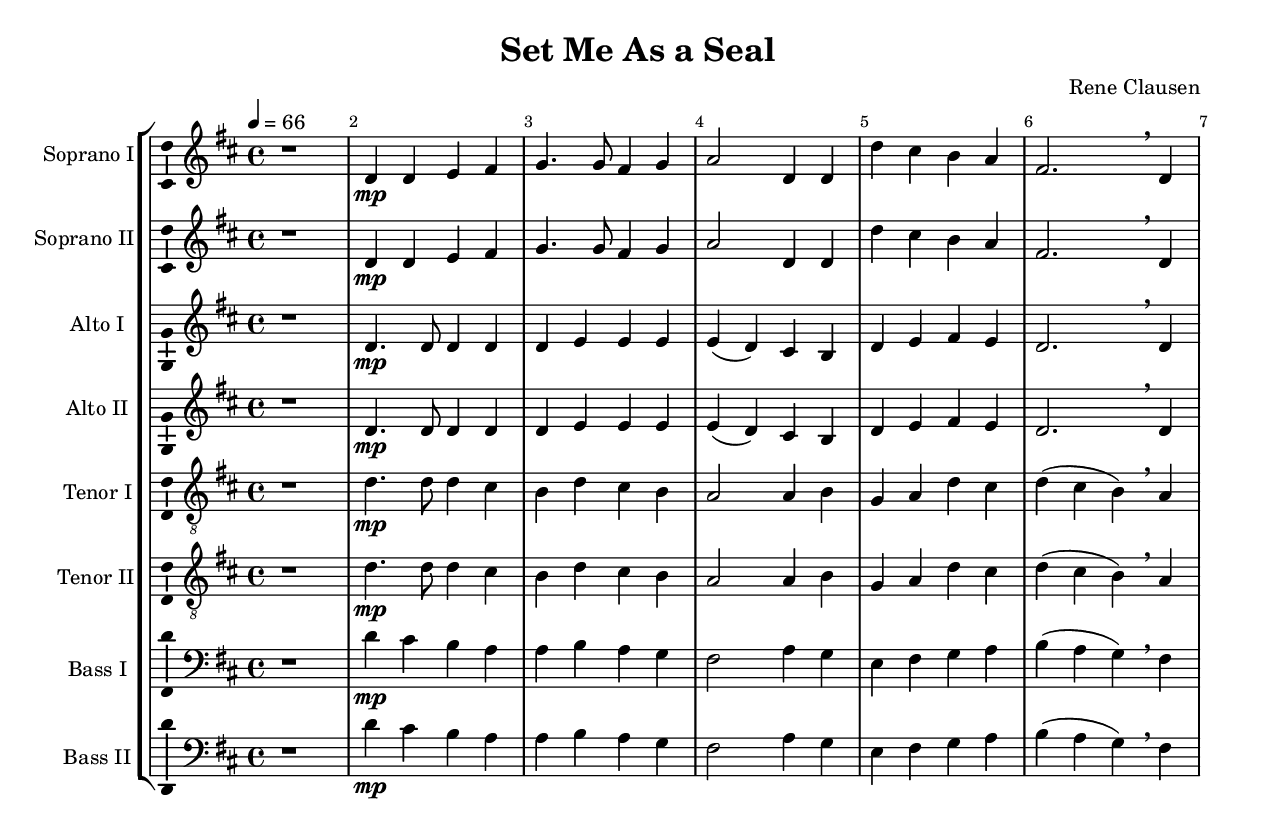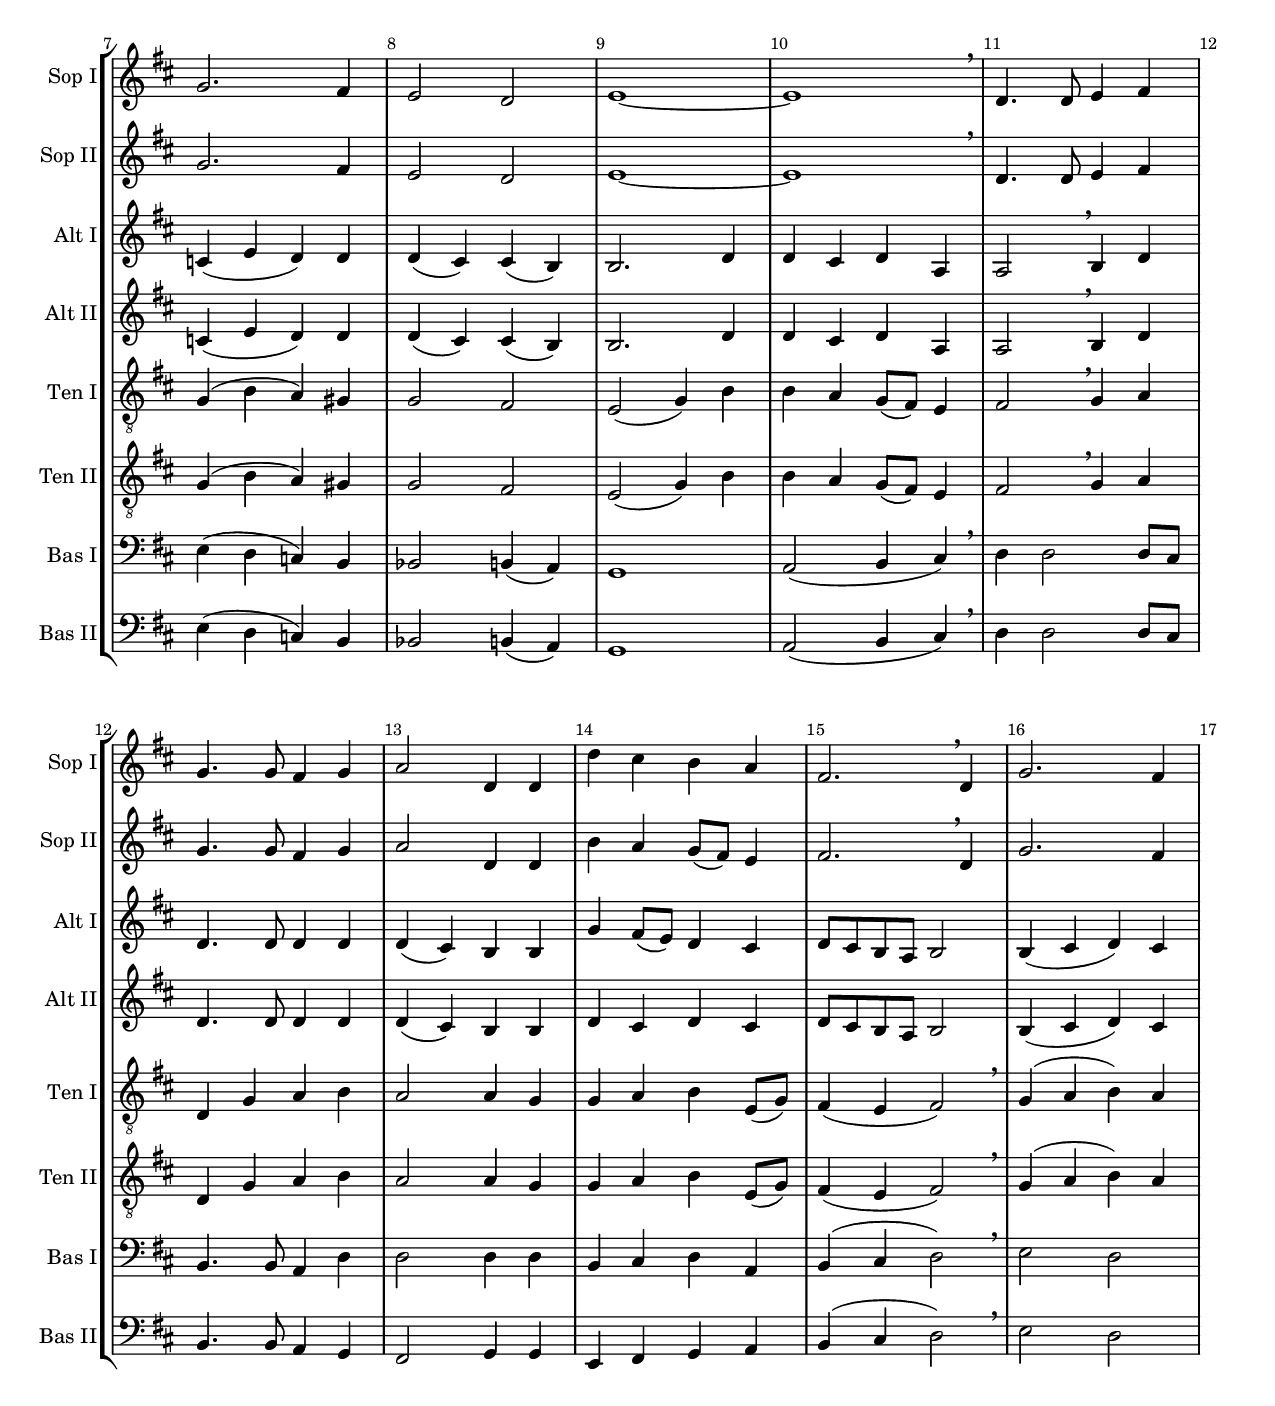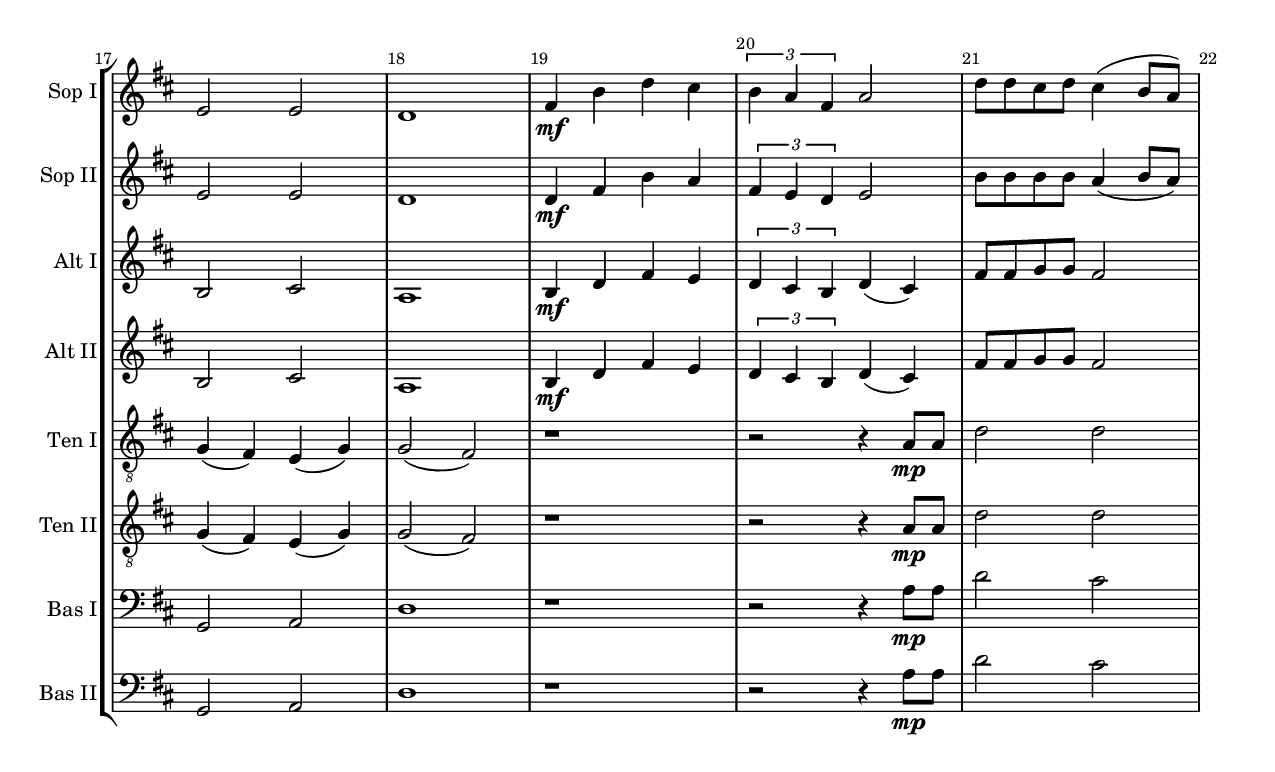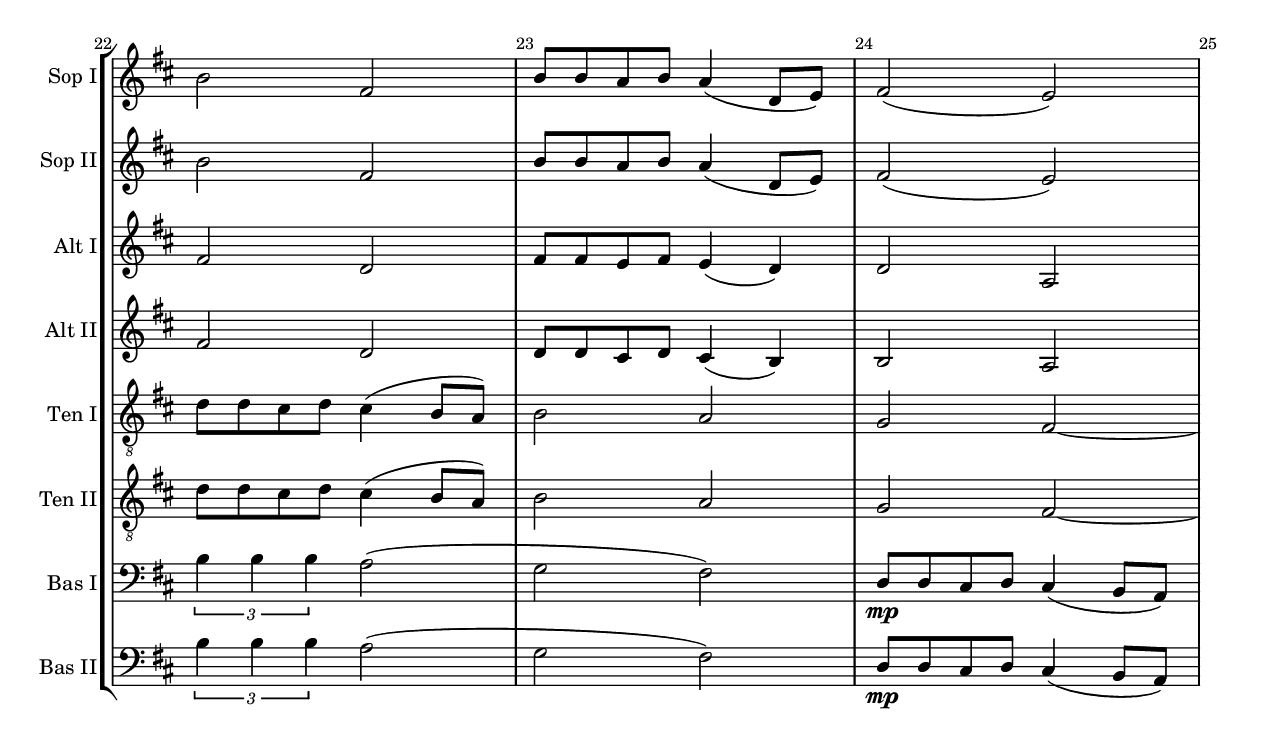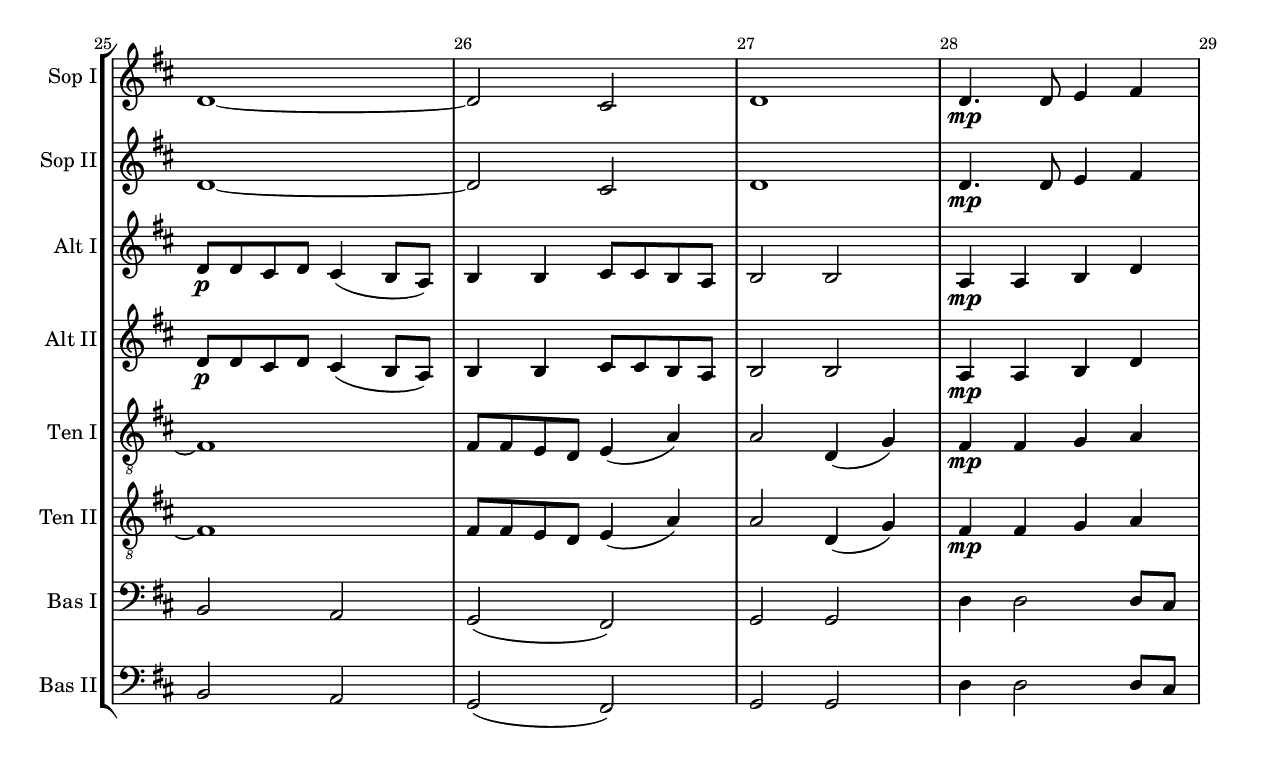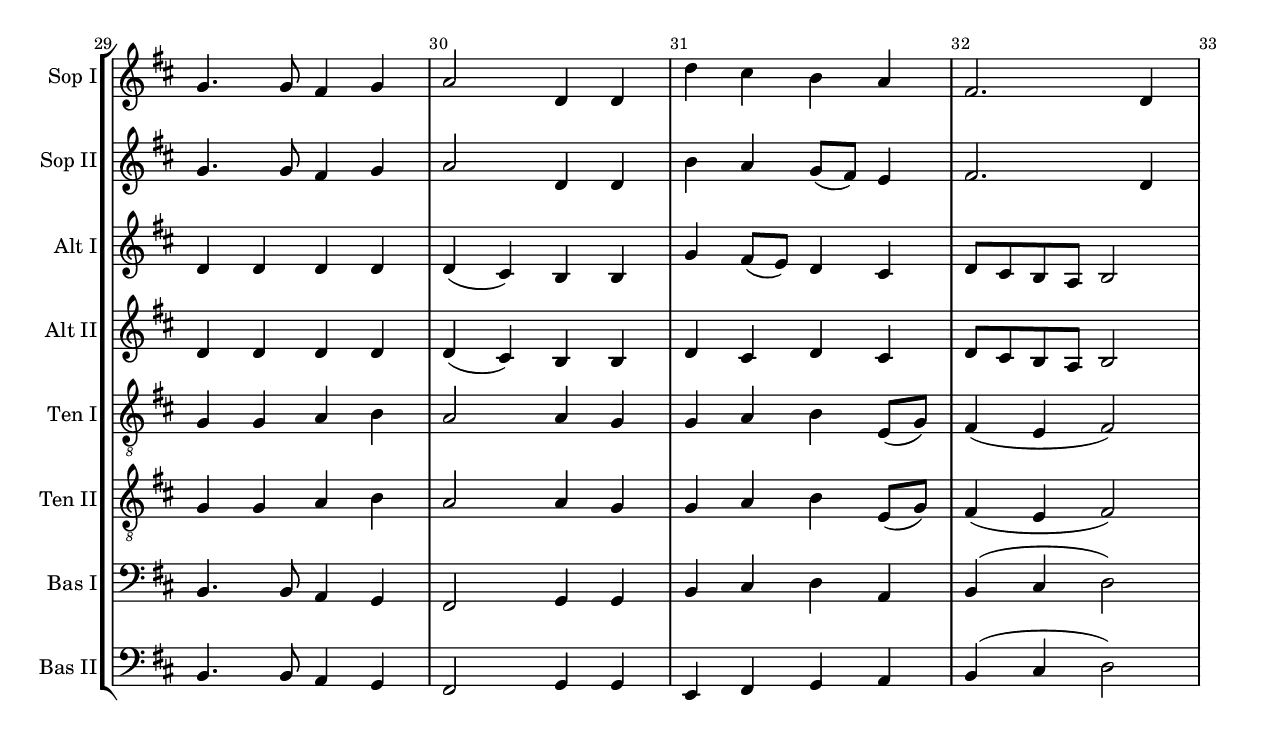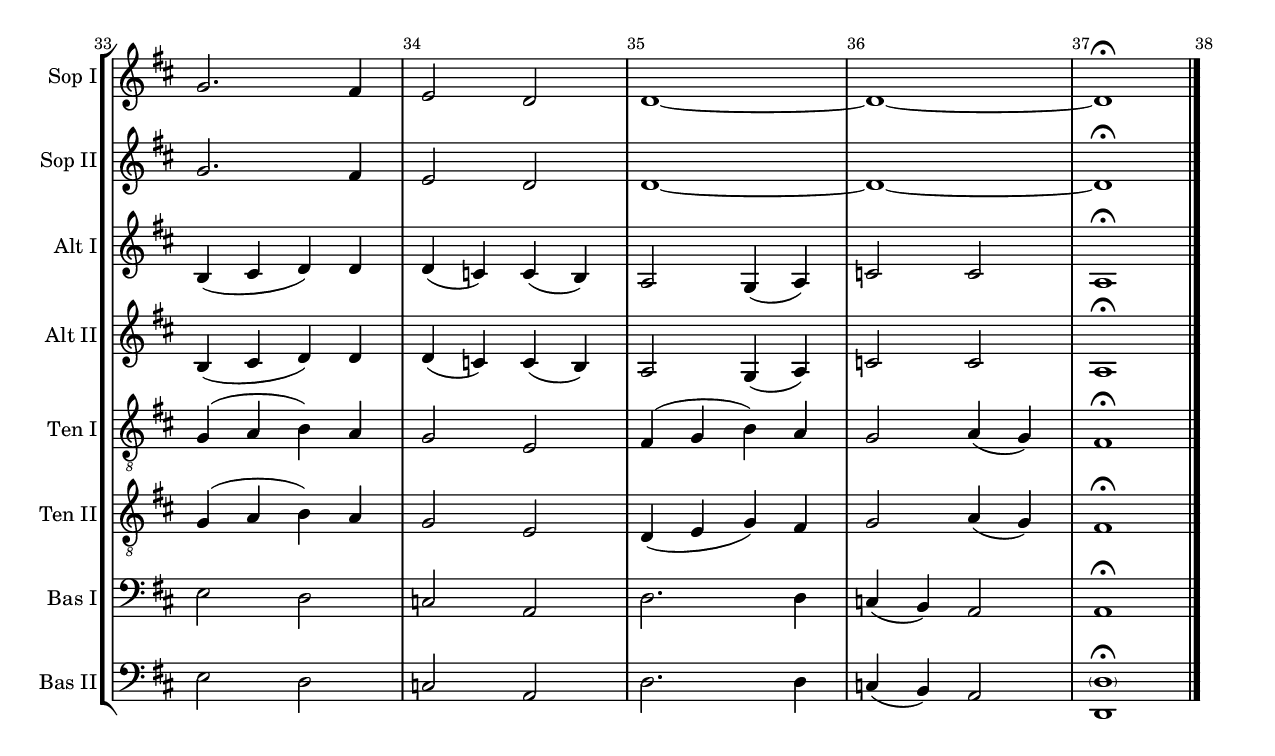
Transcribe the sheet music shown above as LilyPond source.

\version "2.19.49"

\header {
  title = "Set Me As a Seal"
  composer = "Rene Clausen"
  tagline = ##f
}

dominantMinVolume = #0.6
dominantMaxVolume = #1.0
dominantPanPosition = #0.8

diminishedMinVolume = #0.3
diminishedMaxVolume = #0.6
diminishedPanPosition = #-0.8

allMinVolume = #0.4
allMaxVolume = #1.0
allPanPosition = #0.0

metronomeMinVolume = #0.4
metronomeMaxVolume = #0.6
metronomePanPosition = #0.0

keyAndTimeSignature = {
  \key d \major
  \time 4/4
}

sopranoMusic = \relative c' {
  \keyAndTimeSignature
  \tempo 4 = 66
  \set Score.markFormatter = #format-mark-box-letters
  %
  % Extra Measure for Metronome lead-in
  %
  r1 |
  
  %
  % Main music starts here
  %

  d4\mp d4 e4 fis4 |
  g4. g8 fis4 g4 |
  a2 d,4 d4 |
  d'4 cis4 b4 a4 |
  fis2. \breathe d4 | \break
  
  g2. fis4 |
  e2 d2 |
  e1~ |
  e1 \breathe |
  d4. d8 e4 fis4 | \break
  
  g4. g8 fis4 g4 |
  a2 d,4 d4 |
  \tag #'sopranoOne {
    d'4 cis4 b4 a4 |
  }
  \tag #'sopranoTwo {
    b4 a4 g8( fis8) e4 |
  }
  fis2. \breathe d4 |
  g2. fis4 | \break
  
  e2 e2 |
  d1 |
  \tag #'sopranoOne {
    fis4\mf b4 d4 cis4 |
    \tuplet 3/2 { b4 a4 fis4 } a2 |
    d8 d8 cis8 d8 cis4( b8 a8) |
  }
  \tag #'sopranoTwo {
    d,4\mf fis4 b4 a4 |
    \tuplet 3/2 { fis4 e4 d4 } e2 |
    b'8 b8 b8 b8 a4( b8 a8) |
  }
  \break
  
  b2 fis2 |
  b8 b8 a8 b8 a4( d,8 e8) |
  fis2( e2) | \break
  
  d1~ |
  d2 cis2 |
  d1 |
  d4.\mp d8 e4 fis4 | \break
  
  g4. g8 fis4 g4 |
  a2 d,4 d4 |
  \tag #'sopranoOne {
    d'4 cis4 b4 a4 |
  }
  \tag #'sopranoTwo {
    b4 a4 g8( fis8) e4 |
  }
  fis2. d4 | \break
  
  g2. fis4 |
  e2 d2 |
  d1~ |
  d1~ |
  d1\fermata \bar "|."
}

altoMusic = \relative c' {
  \keyAndTimeSignature
  
  %
  % Extra Measure for Metronome lead-in
  %
  
  r1 |
  
  %
  % Main music starts here
  %

  d4.\mp d8 d4 d4 |
  d4 e4 e4 e4 |
  e4( d4) cis4 b4 |
  d4 e4 fis4 e4 |
  d2. \breathe d4 |
  
  c4( e4 d4) d4 |
  d4( cis4) cis4( b4) |
  b2. d4 |
  d4 cis4 d4 a4 |
  a2 \breathe b4 d4 |
  
  d4. d8 d4 d4 |
  d4( cis4) b4 b4 |
  \tag #'altoOne {
    g'4 fis8( e8) d4 cis4 |
  }
  \tag #'altoTwo {
    d4 cis4 d4 cis4 |
  }
  d8 cis8 b8 a8 b2 |
  b4( cis4 d4) cis4 |
  
  b2 cis2 |
  a1 |
  b4\mf d4 fis4 e4 |
  \tuplet 3/2 { d4 cis4 b4 } d4( cis4) |
  fis8 fis8 g8 g8 fis2 |
  
  fis2 d2 |
  \tag #'altoOne {
    fis8 fis8 e8 fis8 e4( d4) |
    d2 a2 |
  }
  \tag #'altoTwo {
    d8 d8 cis8 d8 cis4( b4) |
    b2 a2 |
  }
  
  d8\p d8 cis8 d8 cis4( b8 a8) |
  b4 b4 cis8 cis8 b8 a8 |
  b2 b2 |
  a4\mp a4 b4 d4 |
  
  d4 d4 d4 d4 |
  d4( cis4) b4 b4 |
  \tag #'altoOne {
    g'4 fis8( e8) d4 cis4 |
  }
  \tag #'altoTwo {
    d4 cis4 d4 cis4 |
  }
  d8 cis8 b8 a8 b2 |
  
  b4( cis4 d4) d4 |
  d4( c4) c4( b4) |
  a2 g4( a4) |
  c2 c2 |
  a1\fermata \bar "|."
}

tenorMusic = \relative c' {
  \keyAndTimeSignature
  \clef "treble_8"
  
  %
  % Extra Measure for Metronome lead-in
  %
  
  r1 |
  
  %
  % Main music starts here
  %

  d4.\mp d8 d4 cis4 |
  b4 d4 cis4 b4 |
  a2 a4 b4 |
  g4 a4 d4 cis4 |
  d4( cis4 b4) \breathe a4 |
  
  g4( b4 a4) gis4 |
  g2 fis2 |
  e2( g4) b4 |
  b4 a4 g8( fis8) e4 |
  fis2 \breathe g4 a4 |
  
  d,4 g4 a4 b4 |
  a2 a4 g4 |
  g4 a4 b4 e,8( g8) |
  fis4( e4 fis2) \breathe |
  g4( a4 b4) a4 |
  
  g4( fis4) e4( g4) |
  g2( fis2) |
  r1 |
  r2 r4 a8\mp a8 |
  d2 d2 |
  
  d8 d8 cis8 d8 cis4( b8 a8) |
  b2 a2 |
  g2 fis2~ |
  
  fis1 |
  fis8 fis8 e8 d8 e4( a4) |
  a2 d,4( g4) |
  fis4\mp fis4 g4 a4 |
  
  g4 g4 a4 b4 |
  a2 a4 g4 |
  g4 a4 b4 e,8( g8) |
  fis4( e4 fis2) |
  
  g4( a4 b4) a4 |
  g2 e2 |
  \tag #'tenorOne {
    fis4( g4 b4) a4 |
  }
  \tag #'tenorTwo {
    d,4( e4 g4) fis4 |
  }
  g2 a4( g4) |
  fis1\fermata \bar "|."
}

bassMusic = \relative c' {
  \keyAndTimeSignature
  \clef bass
  
  %
  % Extra Measure for Metronome lead-in
  %
  
  r1 |
  
  %
  % Main music starts here
  %

  d4\mp cis4 b4 a4 |
  a4 b4 a4 g4 |
  fis2 a4 g4 |
  e4 fis4 g4 a4 |
  b4( a4 g4) \breathe fis4 |
  
  e4( d4 c4) b4 |
  bes2 b4( a4) |
  g1 |
  a2( b4 cis4) \breathe |
  d4 d2 d8 cis8 |
  
  b4. b8 a4
  \tag #'bassOne {
    d4 |
    d2 d4 d4 |
    b4 cis4 d4 a4 |
  }
  \tag #'bassTwo {
    g4 |
    fis2 g4 g4 |
    e4 fis4 g4 a4 |
  }
  b4( cis4 d2) \breathe |
  e2 d2 |
  
  g,2 a2 |
  d1 |
  r1 |
  r2 r4 a'8\mp a8 |
  d2 cis2 |
  
  \tuplet 3/2 { b4 b4 b4 } a2( |
  g2 fis2) |
  d8\mp d8 cis8 d8 cis4( b8 a8) |
  
  b2 a2 |
  g2( fis2) |
  g2 g2 |
  d'4 d2 d8 cis8 |
  
  b4. b8 a4 g4 |
  fis2 g4 g4 |
  \tag #'bassOne {
    b4 cis4 d4 a4 |
  }
  \tag #'bassTwo {
    e4 fis4 g4 a4 |
  }
  b4( cis4 d2) |
  
  e2 d2 |
  c2 a2 |
  d2. d4 |
  c4( b4) a2 |
  \tag #'bassOne {
    a1\fermata
  }
  \tag #'bassTwo {
    <\parenthesize d d,>1\fermata
  }
  \bar "|."
}

%
% Note that the Metronome track has a lead in measure
%
metronomeMusic = \drummode {
  \keyAndTimeSignature

  %
  % Extra Measure for Metronome lead-in
  %
  
  cl4 cl4 cl4 cl4 |
  
  %
  % Main music starts here
  %

  cl4 cl4 cl4 cl4 |
  cl4 cl4 cl4 cl4 |
  cl4 cl4 cl4 cl4 |
  cl4 cl4 cl4 cl4 |
  cl4 cl4 cl4 cl4 |
  cl4 cl4 cl4 cl4 |
  cl4 cl4 cl4 cl4 |
  cl4 cl4 cl4 cl4 |
  cl4 cl4 cl4 cl4 |
  cl4 cl4 cl4 cl4 |
  cl4 cl4 cl4 cl4 |
  cl4 cl4 cl4 cl4 |
  cl4 cl4 cl4 cl4 |
  cl4 cl4 cl4 cl4 |
  cl4 cl4 cl4 cl4 |
  cl4 cl4 cl4 cl4 |
  cl4 cl4 cl4 cl4 |
  cl4 cl4 cl4 cl4 |
  cl4 cl4 cl4 cl4 |
  cl4 cl4 cl4 cl4 |
  cl4 cl4 cl4 cl4 |
  cl4 cl4 cl4 cl4 |
  cl4 cl4 cl4 cl4 |
  cl4 cl4 cl4 cl4 |
  cl4 cl4 cl4 cl4 |
  cl4 cl4 cl4 cl4 |
  cl4 cl4 cl4 cl4 |
  cl4 cl4 cl4 cl4 |
  cl4 cl4 cl4 cl4 |
  cl4 cl4 cl4 cl4 |
  cl4 cl4 cl4 cl4 |
  cl4 cl4 cl4 cl4 |
  cl4 cl4 cl4 cl4 |
  cl4 cl4 cl4 cl4 |
  cl4 cl4 cl4 cl4 |
  cl4 cl4 cl4 cl4 |
}


#(set-global-staff-size 18)

\book {
  \bookOutputName "Set Me As a Seal"
  \paper {
    #(set-paper-size "letter")
    
    %
    % Turn on to see spacing details while you tweek the layout
    %
    % annotate-spacing = ##t
    
    %
    % Various variables that can be used to tweak vertical spacing
    %
    system-system-spacing.basic-distance = #14
    system-system-spacing.minimum-distance = #14
    score-markup-spacing.basic-distance = #0
    markup-system-spacing.basic-distance = #0
    
    indent = 0.5\in
    short-indent = 0.25\in
    left-margin = 0.5\in
    right-margin = 0.5\in
    top-margin = 1\in
    bottom-margin = 1\in
    print-page-number = ##f
    ragged-bottom = ##t
  }

  \score {
    \new StaffGroup <<
      \override Score.BarNumber.break-visibility = ##(#t #t #t)
      %\override Score.BarNumber.break-visibility = ##(#t #t #t)
      %\set Score.barNumberVisibility = #all-bar-numbers-visible
      \new Staff \with {
        instrumentName = "Soprano I"
        shortInstrumentName = "Sop I"
      } <<
        \new Voice = "sopranoOne" {
          \keepWithTag #'sopranoOne \sopranoMusic
        }
      >>
      \new Staff \with {
        instrumentName = "Soprano II"
        shortInstrumentName = "Sop II"
      } <<
        \new Voice = "sopranoTwo" {
          \keepWithTag #'sopranoTwo \sopranoMusic
        }
      >>
      \new Staff \with {
        instrumentName = "Alto I"
        shortInstrumentName = "Alt I"
      } <<
        \new Voice = "altoOne" {
          \keepWithTag #'altoOne \altoMusic
        }
      >>
      \new Staff \with {
        instrumentName = "Alto II"
        shortInstrumentName = "Alt II"
      } <<
        \new Voice = "altoTwo" {
          \keepWithTag #'altoTwo \altoMusic
        }
      >>
      \new Staff \with {
        instrumentName = "Tenor I"
        shortInstrumentName = "Ten I"
      } <<
        \new Voice = "tenorOne" {
          \keepWithTag #'tenorOne \tenorMusic
        }
      >>
      \new Staff \with {
        instrumentName = "Tenor II"
        shortInstrumentName = "Ten II"
      } <<
        \new Voice = "tenorTwo" {
          \keepWithTag #'tenorTwo \tenorMusic
        }
      >>
      \new Staff \with {
        instrumentName = "Bass I"
        shortInstrumentName = "Bas I"
      } <<
        \new Voice = "bassOne" {
          \keepWithTag #'bassOne \bassMusic
        }
      >>
      \new Staff \with {
        instrumentName = "Bass II"
        shortInstrumentName = "Bas II"
      } <<
        \new Voice = "bassTwo" {
          \keepWithTag #'bassTwo \bassMusic
        }
      >>
    >>
      
    \layout {
      \context {
        \Voice
        \consists "Ambitus_engraver"
      }
    }
  }
}

%
% All Midi
%
\book {
  \bookOutputName "Set Me As a Seal - All"
  \score {
    \new StaffGroup <<
      \new DrumStaff \with {
        midiMinimumVolume = \metronomeMinVolume
        midiMaximumVolume = \metronomeMaxVolume
        midiPanPosition = \metronomePanPosition
      } {
        \metronomeMusic
      }
      \new Staff \with {
        midiInstrument = "voice oohs"
        midiMinimumVolume = \allMinVolume
        midiMaximumVolume = \allMaxVolume
        midiPanPosition = \allPanPosition
      } <<
        \new Voice = "sopranoOne" {
          \keepWithTag #'sopranoOne \sopranoMusic
        }
      >>
      \new Staff \with {
        midiInstrument = "voice oohs"
        midiMinimumVolume = \allMinVolume
        midiMaximumVolume = \allMaxVolume
        midiPanPosition = \allPanPosition
      } <<
        \new Voice = "sopranoTwo" {
          \keepWithTag #'sopranoTwo \sopranoMusic
        }
      >>
      \new Staff \with {
        midiInstrument = "voice oohs"
        midiMinimumVolume = \allMinVolume
        midiMaximumVolume = \allMaxVolume
        midiPanPosition = \allPanPosition
      } <<
        \new Voice = "altoOne" {
          \keepWithTag #'altoOne \altoMusic
        }
      >>
      \new Staff \with {
        midiInstrument = "voice oohs"
        midiMinimumVolume = \allMinVolume
        midiMaximumVolume = \allMaxVolume
        midiPanPosition = \allPanPosition
      } <<
        \new Voice = "altoTwo" {
          \keepWithTag #'altoTwo \altoMusic
        }
      >>
      \new Staff \with {
        midiInstrument = "voice oohs"
        midiMinimumVolume = \allMinVolume
        midiMaximumVolume = \allMaxVolume
        midiPanPosition = \allPanPosition
      } <<
        \new Voice = "tenorOne" {
          \keepWithTag #'tenorOne \tenorMusic
        }
      >>
      \new Staff \with {
        midiInstrument = "voice oohs"
        midiMinimumVolume = \allMinVolume
        midiMaximumVolume = \allMaxVolume
        midiPanPosition = \allPanPosition
      } <<
        \new Voice = "tenorTwo" {
          \keepWithTag #'tenorTwo \tenorMusic
        }
      >>
      \new Staff \with {
        midiInstrument = "voice oohs"
        midiMinimumVolume = \allMinVolume
        midiMaximumVolume = \allMaxVolume
        midiPanPosition = \allPanPosition
      } <<
        \new Voice = "bassOne" {
          \keepWithTag #'bassOne \bassMusic
        }
      >>
      \new Staff \with {
        midiInstrument = "voice oohs"
        midiMinimumVolume = \allMinVolume
        midiMaximumVolume = \allMaxVolume
        midiPanPosition = \allPanPosition
      } <<
        \new Voice = "bassTwo" {
          \keepWithTag #'bassTwo \bassMusic
        }
      >>
    >>
      
    \midi {}
  }
}

%
% Soprano I Midi
%
\book {
  \bookOutputName "Set Me As a Seal - Soprano I"
  \score {
    \new StaffGroup <<
      \new DrumStaff \with {
        midiMinimumVolume = \metronomeMinVolume
        midiMaximumVolume = \metronomeMaxVolume
        midiPanPosition = \metronomePanPosition
      } {
        \metronomeMusic
      }
      \new Staff \with {
        midiInstrument = "voice oohs"
        midiMinimumVolume = \dominantMinVolume
        midiMaximumVolume = \dominantMaxVolume
        midiPanPosition = \dominantPanPosition
      } <<
        \new Voice = "sopranoOne" {
          \keepWithTag #'sopranoOne \sopranoMusic
        }
      >>
      \new Staff \with {
        midiInstrument = "voice oohs"
        midiMinimumVolume = \diminishedMinVolume
        midiMaximumVolume = \diminishedMaxVolume
        midiPanPosition = \diminishedPanPosition
      } <<
        \new Voice = "sopranoTwo" {
          \keepWithTag #'sopranoTwo \sopranoMusic
        }
      >>
      \new Staff \with {
        midiInstrument = "voice oohs"
        midiMinimumVolume = \diminishedMinVolume
        midiMaximumVolume = \diminishedMaxVolume
        midiPanPosition = \diminishedPanPosition
      } <<
        \new Voice = "altoOne" {
          \keepWithTag #'altoOne \altoMusic
        }
      >>
      \new Staff \with {
        midiInstrument = "voice oohs"
        midiMinimumVolume = \diminishedMinVolume
        midiMaximumVolume = \diminishedMaxVolume
        midiPanPosition = \diminishedPanPosition
      } <<
        \new Voice = "altoTwo" {
          \keepWithTag #'altoTwo \altoMusic
        }
      >>
      \new Staff \with {
        midiInstrument = "voice oohs"
        midiMinimumVolume = \diminishedMinVolume
        midiMaximumVolume = \diminishedMaxVolume
        midiPanPosition = \diminishedPanPosition
      } <<
        \new Voice = "tenorOne" {
          \keepWithTag #'tenorOne \tenorMusic
        }
      >>
      \new Staff \with {
        midiInstrument = "voice oohs"
        midiMinimumVolume = \diminishedMinVolume
        midiMaximumVolume = \diminishedMaxVolume
        midiPanPosition = \diminishedPanPosition
      } <<
        \new Voice = "tenorTwo" {
          \keepWithTag #'tenorTwo \tenorMusic
        }
      >>
      \new Staff \with {
        midiInstrument = "voice oohs"
        midiMinimumVolume = \diminishedMinVolume
        midiMaximumVolume = \diminishedMaxVolume
        midiPanPosition = \diminishedPanPosition
      } <<
        \new Voice = "bassOne" {
          \keepWithTag #'bassOne \bassMusic
        }
      >>
      \new Staff \with {
        midiInstrument = "voice oohs"
        midiMinimumVolume = \diminishedMinVolume
        midiMaximumVolume = \diminishedMaxVolume
        midiPanPosition = \diminishedPanPosition
      } <<
        \new Voice = "bassTwo" {
          \keepWithTag #'bassTwo \bassMusic
        }
      >>
    >>
      
    \midi {}
  }
}

%
% Soprano II Midi
%
\book {
  \bookOutputName "Set Me As a Seal - Soprano II"
  \score {
    \new StaffGroup <<
      \new DrumStaff \with {
        midiMinimumVolume = \metronomeMinVolume
        midiMaximumVolume = \metronomeMaxVolume
        midiPanPosition = \metronomePanPosition
      } {
        \metronomeMusic
      }
      \new Staff \with {
        midiInstrument = "voice oohs"
        midiMinimumVolume = \diminishedMinVolume
        midiMaximumVolume = \diminishedMaxVolume
        midiPanPosition = \diminishedPanPosition
      } <<
        \new Voice = "sopranoOne" {
          \keepWithTag #'sopranoOne \sopranoMusic
        }
      >>
      \new Staff \with {
        midiInstrument = "voice oohs"
        midiMinimumVolume = \dominantMinVolume
        midiMaximumVolume = \dominantMaxVolume
        midiPanPosition = \dominantPanPosition
      } <<
        \new Voice = "sopranoTwo" {
          \keepWithTag #'sopranoTwo \sopranoMusic
        }
      >>
      \new Staff \with {
        midiInstrument = "voice oohs"
        midiMinimumVolume = \diminishedMinVolume
        midiMaximumVolume = \diminishedMaxVolume
        midiPanPosition = \diminishedPanPosition
      } <<
        \new Voice = "altoOne" {
          \keepWithTag #'altoOne \altoMusic
        }
      >>
      \new Staff \with {
        midiInstrument = "voice oohs"
        midiMinimumVolume = \diminishedMinVolume
        midiMaximumVolume = \diminishedMaxVolume
        midiPanPosition = \diminishedPanPosition
      } <<
        \new Voice = "altoTwo" {
          \keepWithTag #'altoTwo \altoMusic
        }
      >>
      \new Staff \with {
        midiInstrument = "voice oohs"
        midiMinimumVolume = \diminishedMinVolume
        midiMaximumVolume = \diminishedMaxVolume
        midiPanPosition = \diminishedPanPosition
      } <<
        \new Voice = "tenorOne" {
          \keepWithTag #'tenorOne \tenorMusic
        }
      >>
      \new Staff \with {
        midiInstrument = "voice oohs"
        midiMinimumVolume = \diminishedMinVolume
        midiMaximumVolume = \diminishedMaxVolume
        midiPanPosition = \diminishedPanPosition
      } <<
        \new Voice = "tenorTwo" {
          \keepWithTag #'tenorTwo \tenorMusic
        }
      >>
      \new Staff \with {
        midiInstrument = "voice oohs"
        midiMinimumVolume = \diminishedMinVolume
        midiMaximumVolume = \diminishedMaxVolume
        midiPanPosition = \diminishedPanPosition
      } <<
        \new Voice = "bassOne" {
          \keepWithTag #'bassOne \bassMusic
        }
      >>
      \new Staff \with {
        midiInstrument = "voice oohs"
        midiMinimumVolume = \diminishedMinVolume
        midiMaximumVolume = \diminishedMaxVolume
        midiPanPosition = \diminishedPanPosition
      } <<
        \new Voice = "bassTwo" {
          \keepWithTag #'bassTwo \bassMusic
        }
      >>
    >>
      
    \midi {}
  }
}

%
% Alto I Midi
%
\book {
  \bookOutputName "Set Me As a Seal - Alto I"
  \score {
    \new StaffGroup <<
      \new DrumStaff \with {
        midiMinimumVolume = \metronomeMinVolume
        midiMaximumVolume = \metronomeMaxVolume
        midiPanPosition = \metronomePanPosition
      } {
        \metronomeMusic
      }
      \new Staff \with {
        midiInstrument = "voice oohs"
        midiMinimumVolume = \diminishedMinVolume
        midiMaximumVolume = \diminishedMaxVolume
        midiPanPosition = \diminishedPanPosition
      } <<
        \new Voice = "sopranoOne" {
          \keepWithTag #'sopranoOne \sopranoMusic
        }
      >>
      \new Staff \with {
        midiInstrument = "voice oohs"
        midiMinimumVolume = \diminishedMinVolume
        midiMaximumVolume = \diminishedMaxVolume
        midiPanPosition = \diminishedPanPosition
      } <<
        \new Voice = "sopranoTwo" {
          \keepWithTag #'sopranoTwo \sopranoMusic
        }
      >>
      \new Staff \with {
        midiInstrument = "voice oohs"
        midiMinimumVolume = \dominantMinVolume
        midiMaximumVolume = \dominantMaxVolume
        midiPanPosition = \dominantPanPosition
      } <<
        \new Voice = "altoOne" {
          \keepWithTag #'altoOne \altoMusic
        }
      >>
      \new Staff \with {
        midiInstrument = "voice oohs"
        midiMinimumVolume = \diminishedMinVolume
        midiMaximumVolume = \diminishedMaxVolume
        midiPanPosition = \diminishedPanPosition
      } <<
        \new Voice = "altoTwo" {
          \keepWithTag #'altoTwo \altoMusic
        }
      >>
      \new Staff \with {
        midiInstrument = "voice oohs"
        midiMinimumVolume = \diminishedMinVolume
        midiMaximumVolume = \diminishedMaxVolume
        midiPanPosition = \diminishedPanPosition
      } <<
        \new Voice = "tenorOne" {
          \keepWithTag #'tenorOne \tenorMusic
        }
      >>
      \new Staff \with {
        midiInstrument = "voice oohs"
        midiMinimumVolume = \diminishedMinVolume
        midiMaximumVolume = \diminishedMaxVolume
        midiPanPosition = \diminishedPanPosition
      } <<
        \new Voice = "tenorTwo" {
          \keepWithTag #'tenorTwo \tenorMusic
        }
      >>
      \new Staff \with {
        midiInstrument = "voice oohs"
        midiMinimumVolume = \diminishedMinVolume
        midiMaximumVolume = \diminishedMaxVolume
        midiPanPosition = \diminishedPanPosition
      } <<
        \new Voice = "bassOne" {
          \keepWithTag #'bassOne \bassMusic
        }
      >>
      \new Staff \with {
        midiInstrument = "voice oohs"
        midiMinimumVolume = \diminishedMinVolume
        midiMaximumVolume = \diminishedMaxVolume
        midiPanPosition = \diminishedPanPosition
      } <<
        \new Voice = "bassTwo" {
          \keepWithTag #'bassTwo \bassMusic
        }
      >>
    >>
      
    \midi {}
  }
}

%
% Alto II Midi
%
\book {
  \bookOutputName "Set Me As a Seal - Alto II"
  \score {
    \new StaffGroup <<
      \new DrumStaff \with {
        midiMinimumVolume = \metronomeMinVolume
        midiMaximumVolume = \metronomeMaxVolume
        midiPanPosition = \metronomePanPosition
      } {
        \metronomeMusic
      }
      \new Staff \with {
        midiInstrument = "voice oohs"
        midiMinimumVolume = \diminishedMinVolume
        midiMaximumVolume = \diminishedMaxVolume
        midiPanPosition = \diminishedPanPosition
      } <<
        \new Voice = "sopranoOne" {
          \keepWithTag #'sopranoOne \sopranoMusic
        }
      >>
      \new Staff \with {
        midiInstrument = "voice oohs"
        midiMinimumVolume = \diminishedMinVolume
        midiMaximumVolume = \diminishedMaxVolume
        midiPanPosition = \diminishedPanPosition
      } <<
        \new Voice = "sopranoTwo" {
          \keepWithTag #'sopranoTwo \sopranoMusic
        }
      >>
      \new Staff \with {
        midiInstrument = "voice oohs"
        midiMinimumVolume = \diminishedMinVolume
        midiMaximumVolume = \diminishedMaxVolume
        midiPanPosition = \diminishedPanPosition
      } <<
        \new Voice = "altoOne" {
          \keepWithTag #'altoOne \altoMusic
        }
      >>
      \new Staff \with {
        midiInstrument = "voice oohs"
        midiMinimumVolume = \dominantMinVolume
        midiMaximumVolume = \dominantMaxVolume
        midiPanPosition = \dominantPanPosition
      } <<
        \new Voice = "altoTwo" {
          \keepWithTag #'altoTwo \altoMusic
        }
      >>
      \new Staff \with {
        midiInstrument = "voice oohs"
        midiMinimumVolume = \diminishedMinVolume
        midiMaximumVolume = \diminishedMaxVolume
        midiPanPosition = \diminishedPanPosition
      } <<
        \new Voice = "tenorOne" {
          \keepWithTag #'tenorOne \tenorMusic
        }
      >>
      \new Staff \with {
        midiInstrument = "voice oohs"
        midiMinimumVolume = \diminishedMinVolume
        midiMaximumVolume = \diminishedMaxVolume
        midiPanPosition = \diminishedPanPosition
      } <<
        \new Voice = "tenorTwo" {
          \keepWithTag #'tenorTwo \tenorMusic
        }
      >>
      \new Staff \with {
        midiInstrument = "voice oohs"
        midiMinimumVolume = \diminishedMinVolume
        midiMaximumVolume = \diminishedMaxVolume
        midiPanPosition = \diminishedPanPosition
      } <<
        \new Voice = "bassOne" {
          \keepWithTag #'bassOne \bassMusic
        }
      >>
      \new Staff \with {
        midiInstrument = "voice oohs"
        midiMinimumVolume = \diminishedMinVolume
        midiMaximumVolume = \diminishedMaxVolume
        midiPanPosition = \diminishedPanPosition
      } <<
        \new Voice = "bassTwo" {
          \keepWithTag #'bassTwo \bassMusic
        }
      >>
    >>
      
    \midi {}
  }
}

%
% Tenor I Midi
%
\book {
  \bookOutputName "Set Me As a Seal - Tenor I"
  \score {
    \new StaffGroup <<
      \new DrumStaff \with {
        midiMinimumVolume = \metronomeMinVolume
        midiMaximumVolume = \metronomeMaxVolume
        midiPanPosition = \metronomePanPosition
      } {
        \metronomeMusic
      }
      \new Staff \with {
        midiInstrument = "voice oohs"
        midiMinimumVolume = \diminishedMinVolume
        midiMaximumVolume = \diminishedMaxVolume
        midiPanPosition = \diminishedPanPosition
      } <<
        \new Voice = "sopranoOne" {
          \keepWithTag #'sopranoOne \sopranoMusic
        }
      >>
      \new Staff \with {
        midiInstrument = "voice oohs"
        midiMinimumVolume = \diminishedMinVolume
        midiMaximumVolume = \diminishedMaxVolume
        midiPanPosition = \diminishedPanPosition
      } <<
        \new Voice = "sopranoTwo" {
          \keepWithTag #'sopranoTwo \sopranoMusic
        }
      >>
      \new Staff \with {
        midiInstrument = "voice oohs"
        midiMinimumVolume = \diminishedMinVolume
        midiMaximumVolume = \diminishedMaxVolume
        midiPanPosition = \diminishedPanPosition
      } <<
        \new Voice = "altoOne" {
          \keepWithTag #'altoOne \altoMusic
        }
      >>
      \new Staff \with {
        midiInstrument = "voice oohs"
        midiMinimumVolume = \diminishedMinVolume
        midiMaximumVolume = \diminishedMaxVolume
        midiPanPosition = \diminishedPanPosition
      } <<
        \new Voice = "altoTwo" {
          \keepWithTag #'altoTwo \altoMusic
        }
      >>
      \new Staff \with {
        midiInstrument = "voice oohs"
        midiMinimumVolume = \dominantMinVolume
        midiMaximumVolume = \dominantMaxVolume
        midiPanPosition = \dominantPanPosition
      } <<
        \new Voice = "tenorOne" {
          \keepWithTag #'tenorOne \tenorMusic
        }
      >>
      \new Staff \with {
        midiInstrument = "voice oohs"
        midiMinimumVolume = \diminishedMinVolume
        midiMaximumVolume = \diminishedMaxVolume
        midiPanPosition = \diminishedPanPosition
      } <<
        \new Voice = "tenorTwo" {
          \keepWithTag #'tenorTwo \tenorMusic
        }
      >>
      \new Staff \with {
        midiInstrument = "voice oohs"
        midiMinimumVolume = \diminishedMinVolume
        midiMaximumVolume = \diminishedMaxVolume
        midiPanPosition = \diminishedPanPosition
      } <<
        \new Voice = "bassOne" {
          \keepWithTag #'bassOne \bassMusic
        }
      >>
      \new Staff \with {
        midiInstrument = "voice oohs"
        midiMinimumVolume = \diminishedMinVolume
        midiMaximumVolume = \diminishedMaxVolume
        midiPanPosition = \diminishedPanPosition
      } <<
        \new Voice = "bassTwo" {
          \keepWithTag #'bassTwo \bassMusic
        }
      >>
    >>
      
    \midi {}
  }
}

%
% Tenor II Midi
%
\book {
  \bookOutputName "Set Me As a Seal - Tenor II"
  \score {
    \new StaffGroup <<
      \new DrumStaff \with {
        midiMinimumVolume = \metronomeMinVolume
        midiMaximumVolume = \metronomeMaxVolume
        midiPanPosition = \metronomePanPosition
      } {
        \metronomeMusic
      }
      \new Staff \with {
        midiInstrument = "voice oohs"
        midiMinimumVolume = \diminishedMinVolume
        midiMaximumVolume = \diminishedMaxVolume
        midiPanPosition = \diminishedPanPosition
      } <<
        \new Voice = "sopranoOne" {
          \keepWithTag #'sopranoOne \sopranoMusic
        }
      >>
      \new Staff \with {
        midiInstrument = "voice oohs"
        midiMinimumVolume = \diminishedMinVolume
        midiMaximumVolume = \diminishedMaxVolume
        midiPanPosition = \diminishedPanPosition
      } <<
        \new Voice = "sopranoTwo" {
          \keepWithTag #'sopranoTwo \sopranoMusic
        }
      >>
      \new Staff \with {
        midiInstrument = "voice oohs"
        midiMinimumVolume = \diminishedMinVolume
        midiMaximumVolume = \diminishedMaxVolume
        midiPanPosition = \diminishedPanPosition
      } <<
        \new Voice = "altoOne" {
          \keepWithTag #'altoOne \altoMusic
        }
      >>
      \new Staff \with {
        midiInstrument = "voice oohs"
        midiMinimumVolume = \diminishedMinVolume
        midiMaximumVolume = \diminishedMaxVolume
        midiPanPosition = \diminishedPanPosition
      } <<
        \new Voice = "altoTwo" {
          \keepWithTag #'altoTwo \altoMusic
        }
      >>
      \new Staff \with {
        midiInstrument = "voice oohs"
        midiMinimumVolume = \diminishedMinVolume
        midiMaximumVolume = \diminishedMaxVolume
        midiPanPosition = \diminishedPanPosition
      } <<
        \new Voice = "tenorOne" {
          \keepWithTag #'tenorOne \tenorMusic
        }
      >>
      \new Staff \with {
        midiInstrument = "voice oohs"
        midiMinimumVolume = \dominantMinVolume
        midiMaximumVolume = \dominantMaxVolume
        midiPanPosition = \dominantPanPosition
      } <<
        \new Voice = "tenorTwo" {
          \keepWithTag #'tenorTwo \tenorMusic
        }
      >>
      \new Staff \with {
        midiInstrument = "voice oohs"
        midiMinimumVolume = \diminishedMinVolume
        midiMaximumVolume = \diminishedMaxVolume
        midiPanPosition = \diminishedPanPosition
      } <<
        \new Voice = "bassOne" {
          \keepWithTag #'bassOne \bassMusic
        }
      >>
      \new Staff \with {
        midiInstrument = "voice oohs"
        midiMinimumVolume = \diminishedMinVolume
        midiMaximumVolume = \diminishedMaxVolume
        midiPanPosition = \diminishedPanPosition
      } <<
        \new Voice = "bassTwo" {
          \keepWithTag #'bassTwo \bassMusic
        }
      >>
    >>
      
    \midi {}
  }
}

%
% Bass I Midi
%
\book {
  \bookOutputName "Set Me As a Seal - Bass I"
  \score {
    \new StaffGroup <<
      \new DrumStaff \with {
        midiMinimumVolume = \metronomeMinVolume
        midiMaximumVolume = \metronomeMaxVolume
        midiPanPosition = \metronomePanPosition
      } {
        \metronomeMusic
      }
      \new Staff \with {
        midiInstrument = "voice oohs"
        midiMinimumVolume = \diminishedMinVolume
        midiMaximumVolume = \diminishedMaxVolume
        midiPanPosition = \diminishedPanPosition
      } <<
        \new Voice = "sopranoOne" {
          \keepWithTag #'sopranoOne \sopranoMusic
        }
      >>
      \new Staff \with {
        midiInstrument = "voice oohs"
        midiMinimumVolume = \diminishedMinVolume
        midiMaximumVolume = \diminishedMaxVolume
        midiPanPosition = \diminishedPanPosition
      } <<
        \new Voice = "sopranoTwo" {
          \keepWithTag #'sopranoTwo \sopranoMusic
        }
      >>
      \new Staff \with {
        midiInstrument = "voice oohs"
        midiMinimumVolume = \diminishedMinVolume
        midiMaximumVolume = \diminishedMaxVolume
        midiPanPosition = \diminishedPanPosition
      } <<
        \new Voice = "altoOne" {
          \keepWithTag #'altoOne \altoMusic
        }
      >>
      \new Staff \with {
        midiInstrument = "voice oohs"
        midiMinimumVolume = \diminishedMinVolume
        midiMaximumVolume = \diminishedMaxVolume
        midiPanPosition = \diminishedPanPosition
      } <<
        \new Voice = "altoTwo" {
          \keepWithTag #'altoTwo \altoMusic
        }
      >>
      \new Staff \with {
        midiInstrument = "voice oohs"
        midiMinimumVolume = \diminishedMinVolume
        midiMaximumVolume = \diminishedMaxVolume
        midiPanPosition = \diminishedPanPosition
      } <<
        \new Voice = "tenorOne" {
          \keepWithTag #'tenorOne \tenorMusic
        }
      >>
      \new Staff \with {
        midiInstrument = "voice oohs"
        midiMinimumVolume = \diminishedMinVolume
        midiMaximumVolume = \diminishedMaxVolume
        midiPanPosition = \diminishedPanPosition
      } <<
        \new Voice = "tenorTwo" {
          \keepWithTag #'tenorTwo \tenorMusic
        }
      >>
      \new Staff \with {
        midiInstrument = "voice oohs"
        midiMinimumVolume = \dominantMinVolume
        midiMaximumVolume = \dominantMaxVolume
        midiPanPosition = \dominantPanPosition
      } <<
        \new Voice = "bassOne" {
          \keepWithTag #'bassOne \bassMusic
        }
      >>
      \new Staff \with {
        midiInstrument = "voice oohs"
        midiMinimumVolume = \diminishedMinVolume
        midiMaximumVolume = \diminishedMaxVolume
        midiPanPosition = \diminishedPanPosition
      } <<
        \new Voice = "bassTwo" {
          \keepWithTag #'bassTwo \bassMusic
        }
      >>
    >>
      
    \midi {}
  }
}

%
% Bass II Midi
%
\book {
  \bookOutputName "Set Me As a Seal - Bass II"
  \score {
    \new StaffGroup <<
      \new DrumStaff \with {
        midiMinimumVolume = \metronomeMinVolume
        midiMaximumVolume = \metronomeMaxVolume
        midiPanPosition = \metronomePanPosition
      } {
        \metronomeMusic
      }
      \new Staff \with {
        midiInstrument = "voice oohs"
        midiMinimumVolume = \diminishedMinVolume
        midiMaximumVolume = \diminishedMaxVolume
        midiPanPosition = \diminishedPanPosition
      } <<
        \new Voice = "sopranoOne" {
          \keepWithTag #'sopranoOne \sopranoMusic
        }
      >>
      \new Staff \with {
        midiInstrument = "voice oohs"
        midiMinimumVolume = \diminishedMinVolume
        midiMaximumVolume = \diminishedMaxVolume
        midiPanPosition = \diminishedPanPosition
      } <<
        \new Voice = "sopranoTwo" {
          \keepWithTag #'sopranoTwo \sopranoMusic
        }
      >>
      \new Staff \with {
        midiInstrument = "voice oohs"
        midiMinimumVolume = \diminishedMinVolume
        midiMaximumVolume = \diminishedMaxVolume
        midiPanPosition = \diminishedPanPosition
      } <<
        \new Voice = "altoOne" {
          \keepWithTag #'altoOne \altoMusic
        }
      >>
      \new Staff \with {
        midiInstrument = "voice oohs"
        midiMinimumVolume = \diminishedMinVolume
        midiMaximumVolume = \diminishedMaxVolume
        midiPanPosition = \diminishedPanPosition
      } <<
        \new Voice = "altoTwo" {
          \keepWithTag #'altoTwo \altoMusic
        }
      >>
      \new Staff \with {
        midiInstrument = "voice oohs"
        midiMinimumVolume = \diminishedMinVolume
        midiMaximumVolume = \diminishedMaxVolume
        midiPanPosition = \diminishedPanPosition
      } <<
        \new Voice = "tenorOne" {
          \keepWithTag #'tenorOne \tenorMusic
        }
      >>
      \new Staff \with {
        midiInstrument = "voice oohs"
        midiMinimumVolume = \diminishedMinVolume
        midiMaximumVolume = \diminishedMaxVolume
        midiPanPosition = \diminishedPanPosition
      } <<
        \new Voice = "tenorTwo" {
          \keepWithTag #'tenorTwo \tenorMusic
        }
      >>
      \new Staff \with {
        midiInstrument = "voice oohs"
        midiMinimumVolume = \diminishedMinVolume
        midiMaximumVolume = \diminishedMaxVolume
        midiPanPosition = \diminishedPanPosition
      } <<
        \new Voice = "bassOne" {
          \keepWithTag #'bassOne \bassMusic
        }
      >>
      \new Staff \with {
        midiInstrument = "voice oohs"
        midiMinimumVolume = \dominantMinVolume
        midiMaximumVolume = \dominantMaxVolume
        midiPanPosition = \dominantPanPosition
      } <<
        \new Voice = "bassTwo" {
          \keepWithTag #'bassTwo \bassMusic
        }
      >>
    >>
      
    \midi {}
  }
}